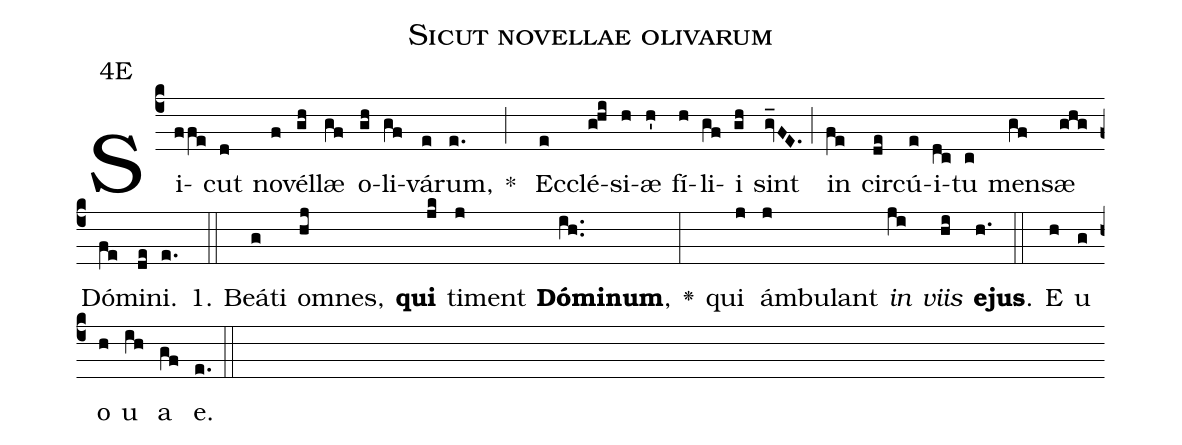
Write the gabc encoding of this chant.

name:Sicut novellae olivarum;
office-part:Antiphona;
mode:4;
annotation:4E;
%%
(c4) Si(ffe)cut(d) no(f)vél(gh)læ(gf) o(gh)li(gf)vá(e)rum,(e.) * (;) Ec(e)clé(g!hi)si(h)æ(h') fí(h)li(gf)i(gh) sint(gv_FE.) (;) in(fe) cir(de)cú(e)i(dc)tu(c) men(gf)sæ(ghg) Dó(fe)mi(de)ni.(e.) (::)

1. Beáti(g) omnes,(hj) <b>qui</b>(jk) timent(j) <b>Dóminum</b>,(ih..) <v>\greheightstar</v>(:) qui(j) ámbulant(j) <i>in</i>(ji) <i>viis</i>(hi) <b>ejus</b>.(h.) (::) E(h) u(g) o(h) u(ih) a(gf) e.(e.) (::)
